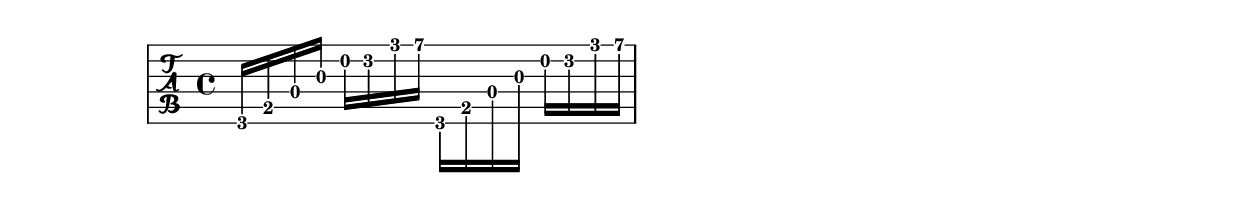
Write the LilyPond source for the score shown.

%% DO NOT EDIT this file manually; it is automatically
%% generated from LSR http://lsr.di.unimi.it
%% Make any changes in LSR itself, or in Documentation/snippets/new/ ,
%% and then run scripts/auxiliar/makelsr.py
%%
%% This file is in the public domain.
\version "2.18.0"

\header {
  lsrtags = "fretted-strings"

  texidoc = "
The direction of stems is controlled the same way in tablature as in
traditional notation. Beams can be made horizontal, as shown in this
example.

"
  doctitle = "Stem and beam behavior in tablature"
} % begin verbatim


\new TabStaff {
  \relative c {
    \tabFullNotation
    g16 b d g b d g b
    \stemDown
    \override Beam.concaveness = #10000
    g,,16 b d g b d g b
  }
}
